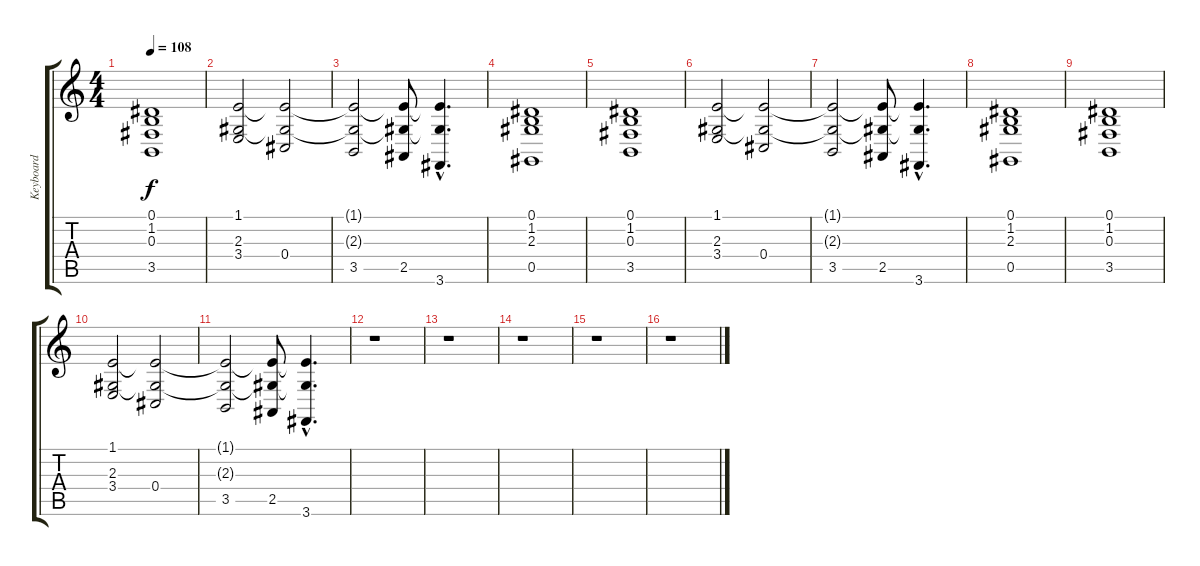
\track ("Keyboard" "Keyboard") {instrument synthstrings2}
\staff {score tabs}
\tuning (Eb4 Bb3 Gb3 Db3 Ab2 Eb2) {hide}
\ts (4 4)
\tempo 108
\clef g2
\ks c
(0.1 1.2 0.3 3.5).1{dy f} |
(1.1 2.3 3.4).2 (1.1{t} 2.3{t} 0.4).2 |
(1.1{t} 2.3{t} 3.5).2 (1.1{t} 2.3{t} 2.5).8 (1.1{hac t} 2.3{hac t} 3.6{hac}).4{d} |
(0.1 1.2 2.3 0.5).1 |
(0.1 1.2 0.3 3.5).1 |
(1.1 2.3 3.4).2 (1.1{t} 2.3{t} 0.4).2 |
(1.1{t} 2.3{t} 3.5).2 (1.1{t} 2.3{t} 2.5).8 (1.1{hac t} 2.3{hac t} 3.6{hac}).4{d} |
(0.1 1.2 2.3 0.5).1 |
(0.1 1.2 0.3 3.5).1 |
(1.1 2.3 3.4).2 (1.1{t} 2.3{t} 0.4).2 |
(1.1{t} 2.3{t} 3.5).2 (1.1{t} 2.3{t} 2.5).8 (1.1{hac t} 2.3{hac t} 3.6{hac}).4{d} |
r.1 |
r.1 |
r.1 |
r.1 |
r.1
